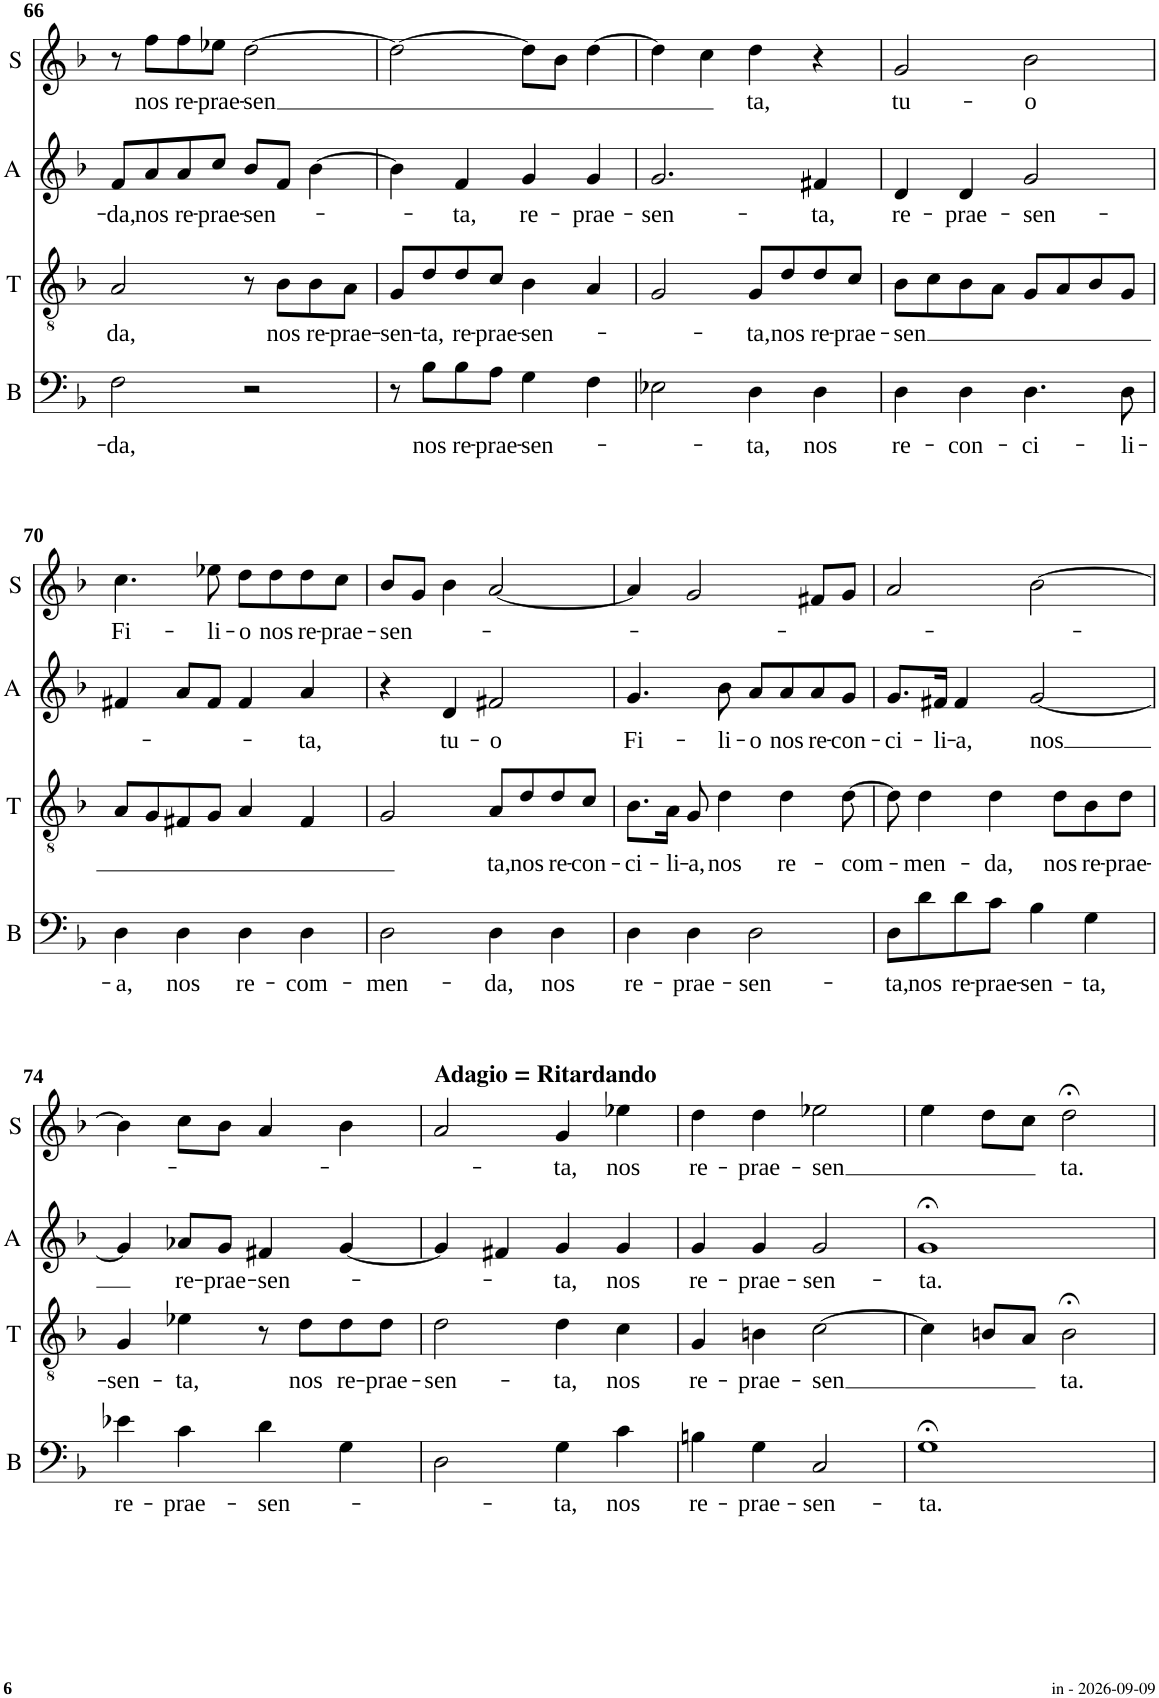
**kern	**text	**kern	**text	**kern	**text	**kern	**text
*part4	*part4	*part3	*part3	*part2	*part2	*part1	*part1
*staff4	*staff4	*staff3	*staff3	*staff2	*staff2	*staff1	*staff1
*I"Bass	*	*I"Tenor	*	*I"Alto	*	*I"Soprano	*
*I'B	*	*I'T	*	*I'A	*	*I'S	*
!!LO:PB:g=z
*clefF4	*	*clefGv2	*	*clefG2	*	*clefG2	*
*k[b-]	*	*k[b-]	*	*k[b-]	*	*k[b-]	*
*F:	*	*F:	*	*F:	*	*F:	*
*M4/4	*	*M4/4	*	*M4/4	*	*M4/4	*
=66	=66	=66	=66	=66	=66	=66	=66
!	!LO:LY:b	!	!LO:LY:b	!	!LO:LY:b	!	!
2F\	-da,	2A/	da,	8f/L	-da,	8r	.
!	!	!	!	!	!LO:LY:b	!	!LO:LY:b
.	.	.	.	8a/	nos	8ff\L	nos
!	!	!	!	!	!LO:LY:b	!	!LO:LY:b
.	.	.	.	8a/	re-	8ff\	re-
!	!	!	!	!	!LO:LY:b	!	!LO:LY:b
.	.	.	.	8cc/J	-prae-	8ee-X\J	-prae-
!	!	!	!	!	!LO:LY:b	!	!LO:LY:b
2r	.	8r	.	8b-/L	-sen-	[2dd\	-sen
!	!	!	!LO:LY:b	!	!	!	!
.	.	8B-\L	nos	8f/J	.	.	.
!	!	!	!LO:LY:b	!	!	!	!
.	.	8B-\	re-	[4b-\	.	.	.
!	!	!	!LO:LY:b	!	!	!	!
.	.	8A\J	-prae-	.	.	.	.
=67	=67	=67	=67	=67	=67	=67	=67
!	!	!	!LO:LY:b	!	!	!	!
8r	.	8G/L	-sen-	4b-\]	.	2dd\_	.
!	!LO:LY:b	!	!LO:LY:b	!	!	!	!
8B-\L	nos	8d/	-ta,	.	.	.	.
!	!LO:LY:b	!	!LO:LY:b	!	!LO:LY:b	!	!
8B-\	re-	8d/	re-	4f/	-ta,	.	.
!	!LO:LY:b	!	!LO:LY:b	!	!	!	!
8A\J	-prae-	8c/J	-prae-	.	.	.	.
!	!LO:LY:b	!	!LO:LY:b	!	!LO:LY:b	!	!
4G\	-sen-	4B-\	-sen-	4g/	re-	8dd\L]	.
.	.	.	.	.	.	8b-\J	.
!	!	!	!	!	!LO:LY:b	!	!
4F\	.	4A/	.	4g/	-prae-	[4dd\	.
=68	=68	=68	=68	=68	=68	=68	=68
!	!	!	!	!	!LO:LY:b	!	!
2E-X\	.	2G/	.	2.g/	-sen-	4dd\]	.
.	.	.	.	.	.	4cc\	.
!	!LO:LY:b	!	!LO:LY:b	!	!	!	!LO:LY:b
4D\	-ta,	8G/L	-ta,	.	.	4dd\	ta,
!	!	!	!LO:LY:b	!	!	!	!
.	.	8d/	nos	.	.	.	.
!	!LO:LY:b	!	!LO:LY:b	!	!LO:LY:b	!	!
4D\	nos	8d/	re-	4f#X/	-ta,	4r	.
!	!	!	!LO:LY:b	!	!	!	!
.	.	8c/J	-prae-	.	.	.	.
=69	=69	=69	=69	=69	=69	=69	=69
!	!LO:LY:b	!	!LO:LY:b	!	!LO:LY:b	!	!LO:LY:b
4D\	re-	8B-\L	-sen	4d/	re-	2g/	tu-
.	.	8c\	.	.	.	.	.
!	!LO:LY:b	!	!	!	!LO:LY:b	!	!
4D\	-con-	8B-\	.	4d/	-prae-	.	.
.	.	8A\J	.	.	.	.	.
!	!LO:LY:b	!	!	!	!LO:LY:b	!	!LO:LY:b
4.D\	-ci-	8G/L	.	2g/	-sen-	2b-\	-o
.	.	8A/	.	.	.	.	.
.	.	8B-/	.	.	.	.	.
!	!LO:LY:b	!	!	!	!	!	!
8D\	-li-	8G/J	.	.	.	.	.
!!LO:LB:g=z
=70	=70	=70	=70	=70	=70	=70	=70
!	!LO:LY:b	!	!	!	!	!	!LO:LY:b
4D\	-a,	8A/L	.	4f#X/	.	4.cc\	Fi-
.	.	8G/	.	.	.	.	.
!	!LO:LY:b	!	!	!	!	!	!
4D\	nos	8F#X/	.	8a/L	.	.	.
!	!	!	!	!	!	!	!LO:LY:b
.	.	8G/J	.	8f#/J	.	8ee-X\	-li-
!	!LO:LY:b	!	!	!	!	!	!LO:LY:b
4D\	re-	4A/	.	4f#/	.	8dd\L	-o
!	!	!	!	!	!	!	!LO:LY:b
.	.	.	.	.	.	8dd\	nos
!	!LO:LY:b	!	!	!	!LO:LY:b	!	!LO:LY:b
4D\	-com-	4F#/	.	4a/	-ta,	8dd\	re-
!	!	!	!	!	!	!	!LO:LY:b
.	.	.	.	.	.	8cc\J	-prae-
=71	=71	=71	=71	=71	=71	=71	=71
!	!LO:LY:b	!	!	!	!	!	!LO:LY:b
2D\	-men-	2G/	.	4r	.	8b-/L	-sen-
.	.	.	.	.	.	8g/J	.
!	!	!	!	!	!LO:LY:b	!	!
.	.	.	.	4d/	tu-	4b-\	.
!	!LO:LY:b	!	!LO:LY:b	!	!LO:LY:b	!	!
4D\	-da,	8A/L	ta,	2f#X/	-o	[2a/	.
!	!	!	!LO:LY:b	!	!	!	!
.	.	8d/	nos	.	.	.	.
!	!LO:LY:b	!	!LO:LY:b	!	!	!	!
4D\	nos	8d/	re-	.	.	.	.
!	!	!	!LO:LY:b	!	!	!	!
.	.	8c/J	-con-	.	.	.	.
=72	=72	=72	=72	=72	=72	=72	=72
!	!LO:LY:b	!	!LO:LY:b	!	!LO:LY:b	!	!
4D\	re-	8.B-\L	-ci-	4.g/	Fi-	4a/]	.
!	!	!	!LO:LY:b	!	!	!	!
.	.	16A\Jk	-li-	.	.	.	.
!	!LO:LY:b	!	!LO:LY:b	!	!	!	!
4D\	-prae-	8G/	-a,	.	.	2g/	.
!	!	!	!LO:LY:b	!	!LO:LY:b	!	!
.	.	4d\	nos	8b-\	-li-	.	.
!	!LO:LY:b	!	!	!	!LO:LY:b	!	!
2D\	-sen-	.	.	8a/L	-o	.	.
!	!	!	!LO:LY:b	!	!LO:LY:b	!	!
.	.	4d\	re-	8a/	nos	.	.
!	!	!	!	!	!LO:LY:b	!	!
.	.	.	.	8a/	re-	8f#X/L	.
!	!	!	!LO:LY:b	!	!LO:LY:b	!	!
.	.	[8d\	-com-	8g/J	-con-	8g/J	.
=73	=73	=73	=73	=73	=73	=73	=73
!	!LO:LY:b	!	!	!	!LO:LY:b	!	!
8D\L	-ta,	8d\]	.	8.g/L	-ci-	2a/	.
!	!LO:LY:b	!	!LO:LY:b	!	!	!	!
8d\	nos	4d\	-men-	.	.	.	.
!	!	!	!	!	!LO:LY:b	!	!
.	.	.	.	16f#X/Jk	-li-	.	.
!	!LO:LY:b	!	!	!	!LO:LY:b	!	!
8d\	re-	.	.	4f#/	-a,	.	.
!	!LO:LY:b	!	!LO:LY:b	!	!	!	!
8c\J	-prae-	4d\	-da,	.	.	.	.
!	!LO:LY:b	!	!	!	!LO:LY:b	!	!
4B-\	-sen-	.	.	[2g/	nos	[2b-\	.
!	!	!	!LO:LY:b	!	!	!	!
.	.	8d\L	nos	.	.	.	.
!	!LO:LY:b	!	!LO:LY:b	!	!	!	!
4G\	-ta,	8B-\	re-	.	.	.	.
!	!	!	!LO:LY:b	!	!	!	!
.	.	8d\J	-prae-	.	.	.	.
!!LO:LB:g=z
=74	=74	=74	=74	=74	=74	=74	=74
!	!LO:LY:b	!	!LO:LY:b	!	!	!	!
4e-X\	re-	4G/	-sen-	4g/]	.	4b-\]	.
!	!LO:LY:b	!	!LO:LY:b	!	!LO:LY:b	!	!
4c\	-prae-	4e-X\	-ta,	8a-X/L	re-	8cc\L	.
!	!	!	!	!	!LO:LY:b	!	!
.	.	.	.	8g/J	-prae-	8b-\J	.
!	!LO:LY:b	!	!	!	!LO:LY:b	!	!
4d\	-sen-	8r	.	4f#X/	-sen-	4a/	.
!	!	!	!LO:LY:b	!	!	!	!
.	.	8d\L	nos	.	.	.	.
!	!	!	!LO:LY:b	!	!	!	!
4G\	.	8d\	re-	[4g/	.	4b-\	.
!	!	!	!LO:LY:b	!	!	!	!
.	.	8d\J	-prae-	.	.	.	.
=75	=75	=75	=75	=75	=75	=75	=75
!	!	!	!	!	!	!LO:TX:a:B:t=Adagio = Ritardando	!
!	!	!	!LO:LY:b	!	!	!	!
2D\	.	2d\	-sen-	4g/]	.	2a/	.
.	.	.	.	4f#X/	.	.	.
!	!LO:LY:b	!	!LO:LY:b	!	!LO:LY:b	!	!LO:LY:b
4G\	-ta,	4d\	-ta,	4g/	-ta,	4g/	-ta,
!	!LO:LY:b	!	!LO:LY:b	!	!LO:LY:b	!	!LO:LY:b
4c\	nos	4c\	nos	4g/	nos	4ee-X\	nos
=76	=76	=76	=76	=76	=76	=76	=76
!	!LO:LY:b	!	!LO:LY:b	!	!LO:LY:b	!	!LO:LY:b
4Bn\	re-	4G/	re-	4g/	re-	4dd\	re-
!	!LO:LY:b	!	!LO:LY:b	!	!LO:LY:b	!	!LO:LY:b
4G\	-prae-	4Bn\	-prae-	4g/	-prae-	4dd\	-prae-
!	!LO:LY:b	!	!LO:LY:b	!	!LO:LY:b	!	!LO:LY:b
2C/	-sen-	[2c\	-sen	2g/	-sen-	2ee-X\	-sen
=77	=77	=77	=77	=77	=77	=77	=77
!	!LO:LY:b	!	!	!	!LO:LY:b	!	!
1G;<	-ta.	4c\]	.	1g;<	-ta.	4ee\	.
.	.	8Bn/L	.	.	.	8dd\L	.
.	.	8A/J	.	.	.	8cc\J	.
!	!	!	!LO:LY:b	!	!	!	!LO:LY:b
.	.	2B;<\	ta.	.	.	2dd;<\	ta.
=	=	=	=	=	=	=	=
*-	*-	*-	*-	*-	*-	*-	*-
